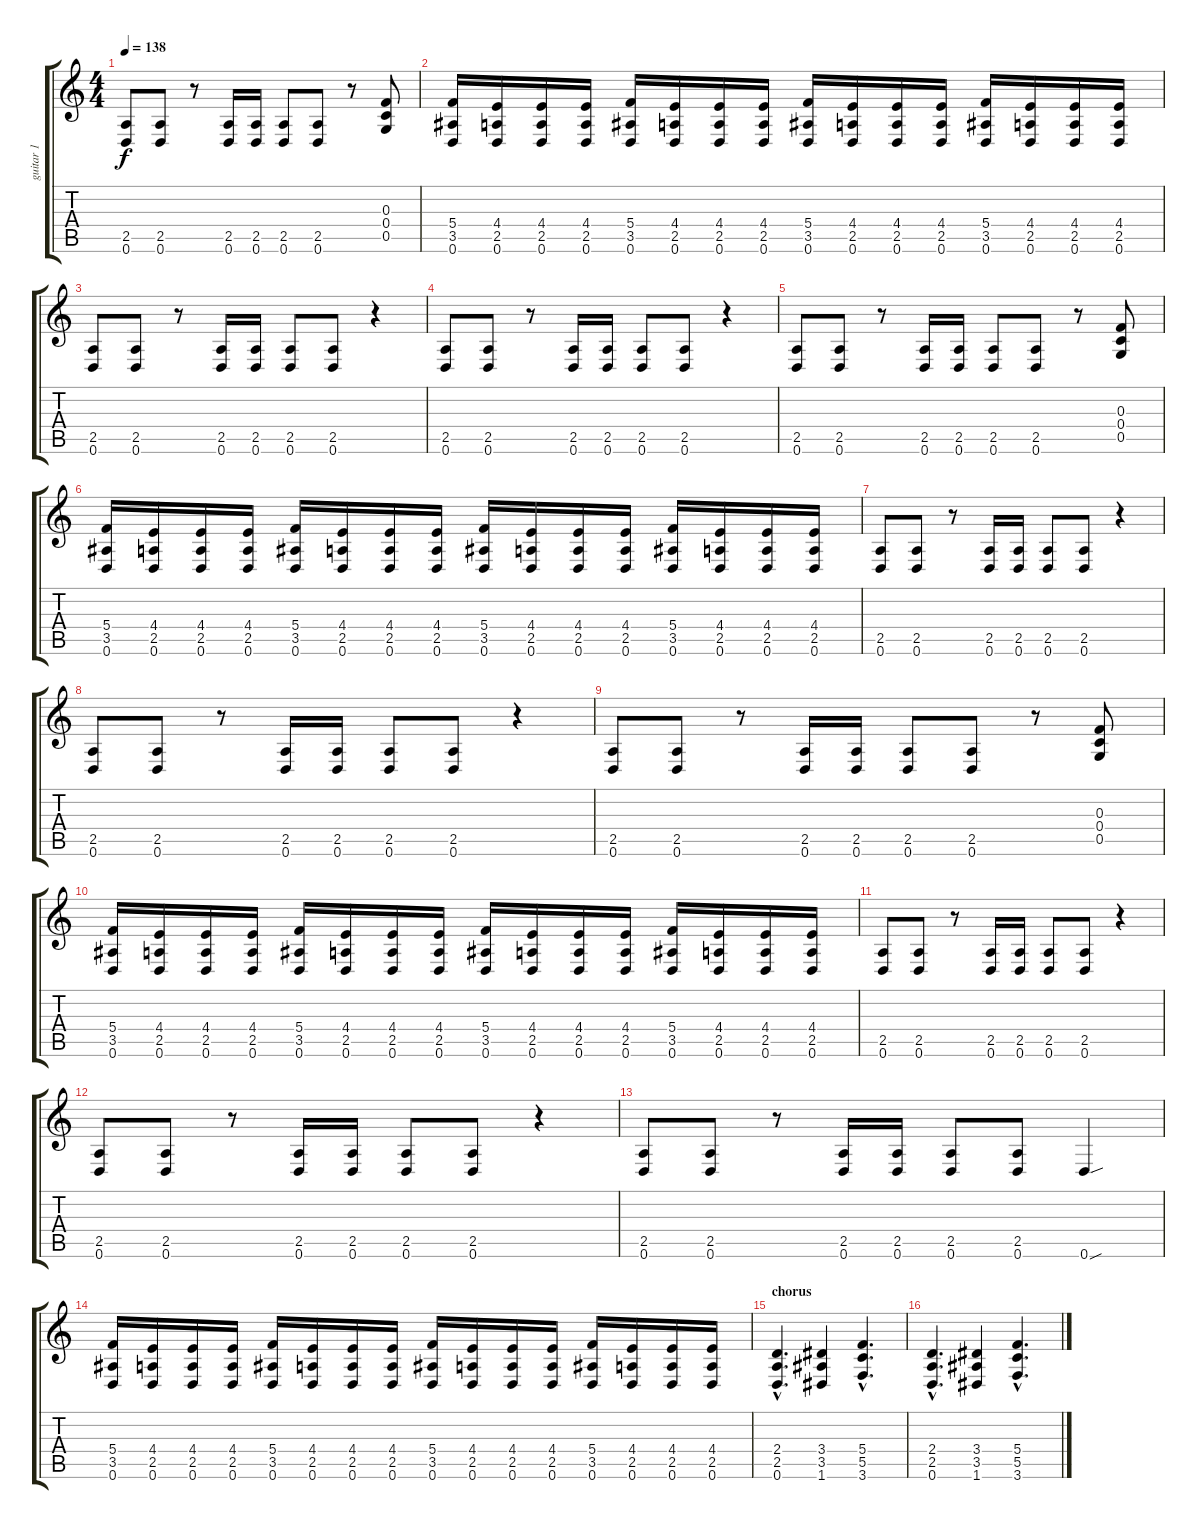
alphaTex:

\track ("guitar 1" "guitar 1") {instrument distortionguitar}
\staff {score tabs}
\tuning (D4 A3 F3 C3 G2 D2) {hide}
\ts (4 4)
\tempo 138
\clef g2
\ks c
(2.5 0.6).8{dy f} (2.5 0.6).8 r.8 (2.5 0.6).16 (2.5 0.6).16 (2.5 0.6).8 (2.5 0.6).8 r.8 (0.3 0.4 0.5).8 |
(5.4 3.5 0.6).16 (4.4 2.5 0.6).16 (4.4 2.5 0.6).16 (4.4 2.5 0.6).16 (5.4 3.5 0.6).16 (4.4 2.5 0.6).16 (4.4 2.5 0.6).16 (4.4 2.5 0.6).16 (5.4 3.5 0.6).16 (4.4 2.5 0.6).16 (4.4 2.5 0.6).16 (4.4 2.5 0.6).16 (5.4 3.5 0.6).16 (4.4 2.5 0.6).16 (4.4 2.5 0.6).16 (4.4 2.5 0.6).16 |
(2.5 0.6).8 (2.5 0.6).8 r.8 (2.5 0.6).16 (2.5 0.6).16 (2.5 0.6).8 (2.5 0.6).8 r.4 |
(2.5 0.6).8 (2.5 0.6).8 r.8 (2.5 0.6).16 (2.5 0.6).16 (2.5 0.6).8 (2.5 0.6).8 r.4 |
(2.5 0.6).8 (2.5 0.6).8 r.8 (2.5 0.6).16 (2.5 0.6).16 (2.5 0.6).8 (2.5 0.6).8 r.8 (0.3 0.4 0.5).8 |
(5.4 3.5 0.6).16 (4.4 2.5 0.6).16 (4.4 2.5 0.6).16 (4.4 2.5 0.6).16 (5.4 3.5 0.6).16 (4.4 2.5 0.6).16 (4.4 2.5 0.6).16 (4.4 2.5 0.6).16 (5.4 3.5 0.6).16 (4.4 2.5 0.6).16 (4.4 2.5 0.6).16 (4.4 2.5 0.6).16 (5.4 3.5 0.6).16 (4.4 2.5 0.6).16 (4.4 2.5 0.6).16 (4.4 2.5 0.6).16 |
(2.5 0.6).8 (2.5 0.6).8 r.8 (2.5 0.6).16 (2.5 0.6).16 (2.5 0.6).8 (2.5 0.6).8 r.4 |
(2.5 0.6).8 (2.5 0.6).8 r.8 (2.5 0.6).16 (2.5 0.6).16 (2.5 0.6).8 (2.5 0.6).8 r.4 |
(2.5 0.6).8 (2.5 0.6).8 r.8 (2.5 0.6).16 (2.5 0.6).16 (2.5 0.6).8 (2.5 0.6).8 r.8 (0.3 0.4 0.5).8 |
(5.4 3.5 0.6).16 (4.4 2.5 0.6).16 (4.4 2.5 0.6).16 (4.4 2.5 0.6).16 (5.4 3.5 0.6).16 (4.4 2.5 0.6).16 (4.4 2.5 0.6).16 (4.4 2.5 0.6).16 (5.4 3.5 0.6).16 (4.4 2.5 0.6).16 (4.4 2.5 0.6).16 (4.4 2.5 0.6).16 (5.4 3.5 0.6).16 (4.4 2.5 0.6).16 (4.4 2.5 0.6).16 (4.4 2.5 0.6).16 |
(2.5 0.6).8 (2.5 0.6).8 r.8 (2.5 0.6).16 (2.5 0.6).16 (2.5 0.6).8 (2.5 0.6).8 r.4 |
(2.5 0.6).8 (2.5 0.6).8 r.8 (2.5 0.6).16 (2.5 0.6).16 (2.5 0.6).8 (2.5 0.6).8 r.4 |
(2.5 0.6).8 (2.5 0.6).8 r.8 (2.5 0.6).16 (2.5 0.6).16 (2.5 0.6).8 (2.5 0.6).8 0.6{sou}.4 |
(5.4 3.5 0.6).16 (4.4 2.5 0.6).16 (4.4 2.5 0.6).16 (4.4 2.5 0.6).16 (5.4 3.5 0.6).16 (4.4 2.5 0.6).16 (4.4 2.5 0.6).16 (4.4 2.5 0.6).16 (5.4 3.5 0.6).16 (4.4 2.5 0.6).16 (4.4 2.5 0.6).16 (4.4 2.5 0.6).16 (5.4 3.5 0.6).16 (4.4 2.5 0.6).16 (4.4 2.5 0.6).16 (4.4 2.5 0.6).16 |
\section ("" "chorus")
(2.4{hac} 2.5{hac} 0.6{hac}).4{d} (3.4 3.5 1.6).4 (5.4{hac} 5.5{hac} 3.6{hac}).4{d} |
(2.4{hac} 2.5{hac} 0.6{hac}).4{d} (3.4 3.5 1.6).4 (5.4{hac} 5.5{hac} 3.6{hac}).4{d}
